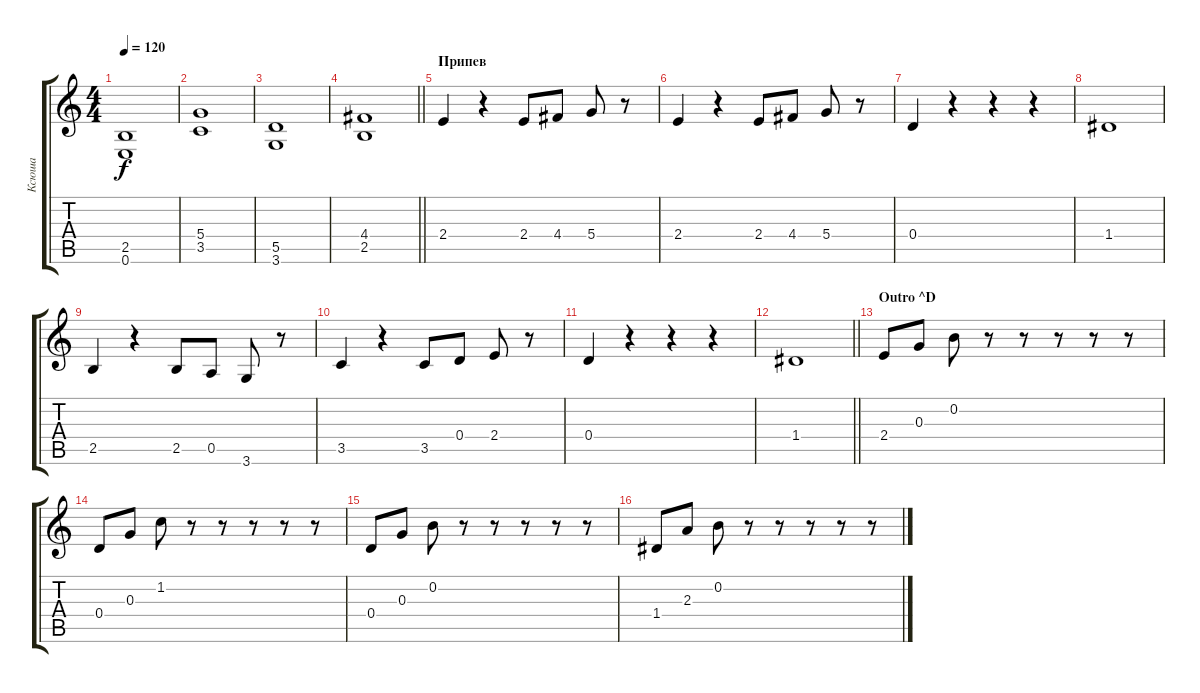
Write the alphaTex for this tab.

\track ("Ксюша" "Ксюша") {instrument electricguitarclean}
\staff {score tabs}
\tuning (E4 B3 G3 D3 A2 E2) {hide}
\ts (4 4)
\tempo 120
\clef g2
\ks c
(2.5 0.6).1{dy f} |
(5.4 3.5).1 |
(5.5 3.6).1 |
\barLineRight lightlight
(4.4 2.5).1 |
\section ("" "Припев")
2.4.4 r.4 2.4.8 4.4.8 5.4.8 r.8 |
2.4.4 r.4 2.4.8 4.4.8 5.4.8 r.8 |
0.4.4 r.4 r.4 r.4 |
1.4.1 |
2.5.4 r.4 2.5.8 0.5.8 3.6.8 r.8 |
3.5.4 r.4 3.5.8 0.4.8 2.4.8 r.8 |
0.4.4 r.4 r.4 r.4 |
\barLineRight lightlight
1.4.1 |
\section ("" "Outro ^D")
2.4.8 0.3.8 0.2.8 r.8 r.8 r.8 r.8 r.8 |
0.4.8 0.3.8 1.2.8 r.8 r.8 r.8 r.8 r.8 |
0.4.8 0.3.8 0.2.8 r.8 r.8 r.8 r.8 r.8 |
1.4.8 2.3.8 0.2.8 r.8 r.8 r.8 r.8 r.8
